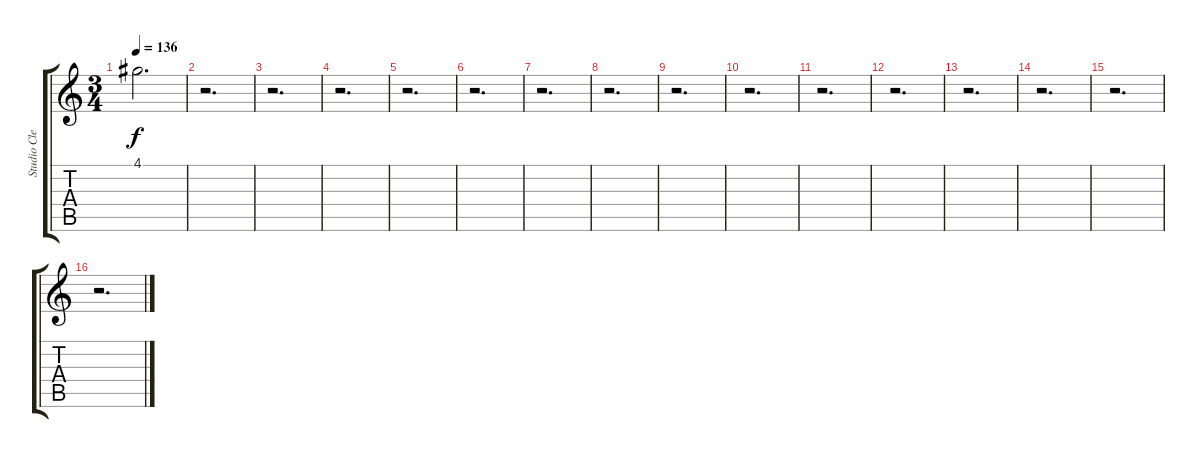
\track ("Studio Clean (Overdub)" "Studio Cle") {instrument electricguitarjazz}
\staff {score tabs}
\tuning (E4 B3 G3 D3 A2 E2) {hide}
\ts (3 4)
\tempo 136
\clef g2
\ks c
4.1{t}.2{d dy f} |
r.2{d} |
r.2{d} |
r.2{d} |
r.2{d} |
r.2{d} |
r.2{d} |
r.2{d} |
r.2{d} |
r.2{d} |
r.2{d} |
r.2{d} |
r.2{d} |
r.2{d} |
r.2{d} |
r.2{d}
